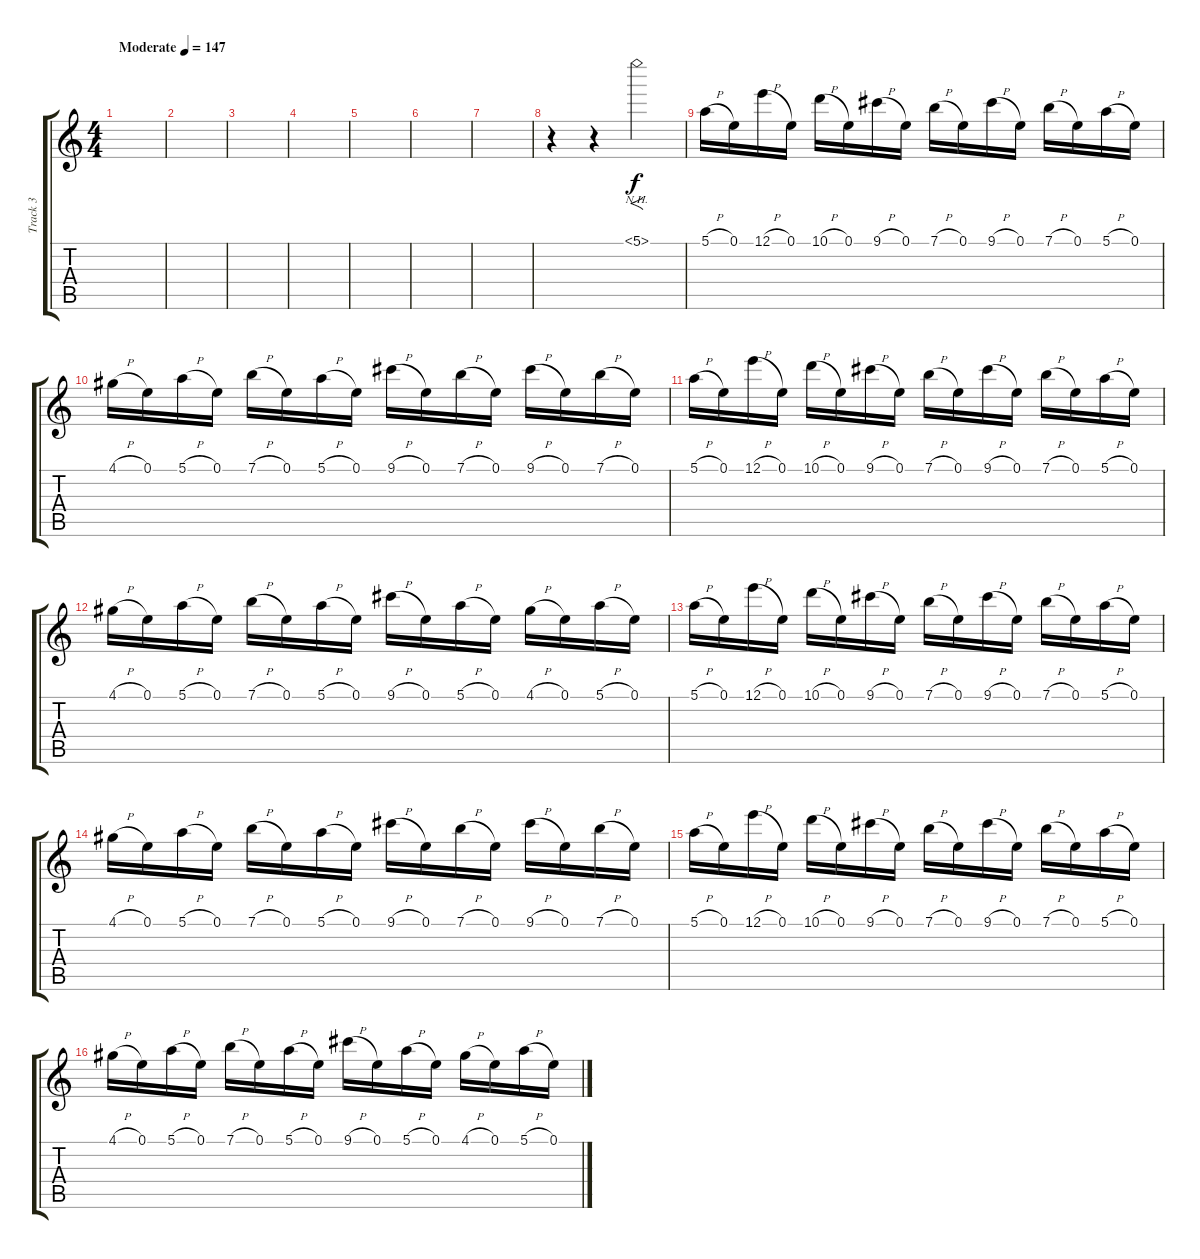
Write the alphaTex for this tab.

\track ("Track 3" "Track 3") {instrument distortionguitar}
\staff {score tabs}
\tuning (E4 B3 G3 D3 A2 E2) {hide}
\ts (4 4)
\tempo (147 "Moderate")
\clef g2
\ks c
|
|
|
|
|
|
|
r.4 r.4 5.1{nh}.2{f} |
5.1{h}.16 0.1.16 12.1{h}.16 0.1.16 10.1{h}.16 0.1.16 9.1{h}.16 0.1.16 7.1{h}.16 0.1.16 9.1{h}.16 0.1.16 7.1{h}.16 0.1.16 5.1{h}.16 0.1.16 |
4.1{h}.16 0.1.16 5.1{h}.16 0.1.16 7.1{h}.16 0.1.16 5.1{h}.16 0.1.16 9.1{h}.16 0.1.16 7.1{h}.16 0.1.16 9.1{h}.16 0.1.16 7.1{h}.16 0.1.16 |
5.1{h}.16 0.1.16 12.1{h}.16 0.1.16 10.1{h}.16 0.1.16 9.1{h}.16 0.1.16 7.1{h}.16 0.1.16 9.1{h}.16 0.1.16 7.1{h}.16 0.1.16 5.1{h}.16 0.1.16 |
4.1{h}.16 0.1.16 5.1{h}.16 0.1.16 7.1{h}.16 0.1.16 5.1{h}.16 0.1.16 9.1{h}.16 0.1.16 5.1{h}.16 0.1.16 4.1{h}.16 0.1.16 5.1{h}.16 0.1.16 |
5.1{h}.16 0.1.16 12.1{h}.16 0.1.16 10.1{h}.16 0.1.16 9.1{h}.16 0.1.16 7.1{h}.16 0.1.16 9.1{h}.16 0.1.16 7.1{h}.16 0.1.16 5.1{h}.16 0.1.16 |
4.1{h}.16 0.1.16 5.1{h}.16 0.1.16 7.1{h}.16 0.1.16 5.1{h}.16 0.1.16 9.1{h}.16 0.1.16 7.1{h}.16 0.1.16 9.1{h}.16 0.1.16 7.1{h}.16 0.1.16 |
5.1{h}.16 0.1.16 12.1{h}.16 0.1.16 10.1{h}.16 0.1.16 9.1{h}.16 0.1.16 7.1{h}.16 0.1.16 9.1{h}.16 0.1.16 7.1{h}.16 0.1.16 5.1{h}.16 0.1.16 |
4.1{h}.16 0.1.16 5.1{h}.16 0.1.16 7.1{h}.16 0.1.16 5.1{h}.16 0.1.16 9.1{h}.16 0.1.16 5.1{h}.16 0.1.16 4.1{h}.16 0.1.16 5.1{h}.16 0.1.16
